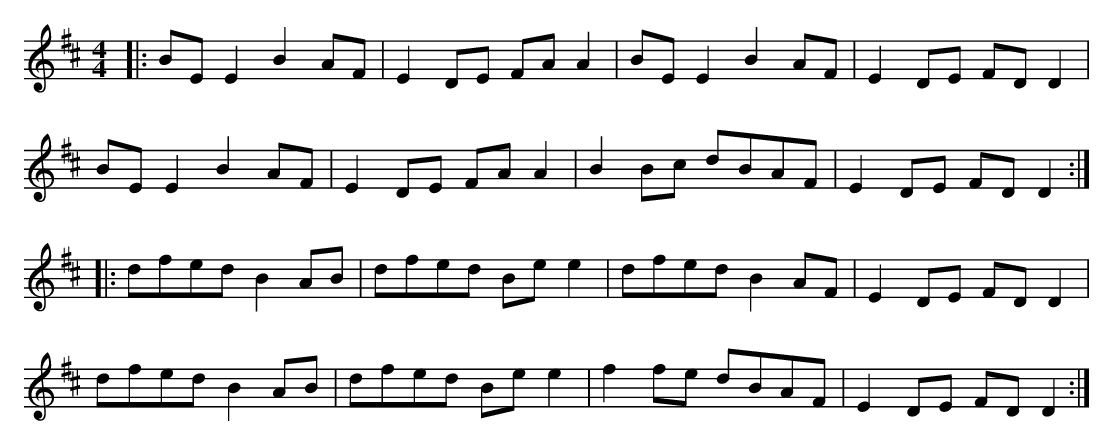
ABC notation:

X:1
M:4/4
K:Edor
|:BEE2 B2AF|E2DE FAA2|BEE2 B2AF|E2DE FDD2|
BEE2 B2AF|E2DE FAA2|B2Bc dBAF|E2DE FDD2:|
|:dfed B2AB|dfed Bee2|dfed B2AF|E2DE FDD2|
dfed B2AB|dfed Bee2|f2fe dBAF|E2DE FDD2:|
